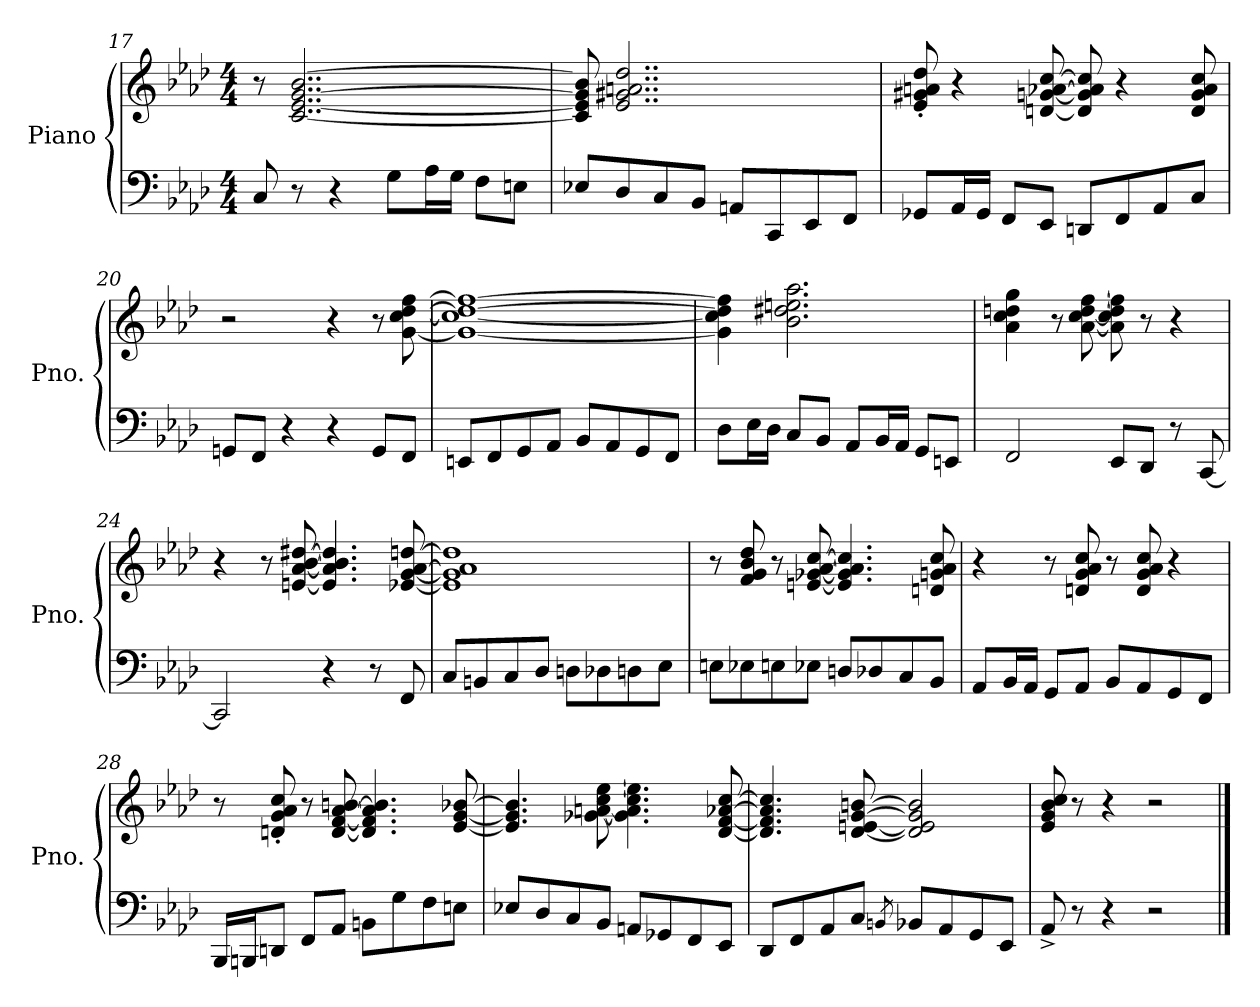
**kern	**kern
*part1	*part1
*staff2	*staff1
*I"Piano	*
*I'Pno.	*
!!LO:LB:g=z
*clefF4	*clefG2
*k[b-e-a-d-]	*k[b-e-a-d-]
*M4/4	*M4/4
=17	=17
8C/	8r
8r	[2..c/ [2..e-/ [2..g/ [2..b-/
4r	.
8G\L	.
16A-\L	.
16G\JJ	.
8F\L	.
8En\J	.
=18	=18
8E-X/L	8c/] 8e-/] 8g/] 8b-/]
8D-/	2..e-/ 2..g#X/ 2..an/ 2..dd-/
8C/	.
8BB-/J	.
8AAn/L	.
8CC/	.
8EE-/	.
8FF/J	.
!!LO:PB:g=z
=19	=19
8GG-X/L	8e-/' 8g#X/' 8an/' 8dd-/'
16AA-/L	4r
16GG-/JJ	.
8FF/L	.
8EE-/J	[8dn/ [8gn/ [8a-X/ [8cc/
8DDn/L	8d/] 8g/] 8a-/] 8cc/]
8FF/	4r
8AA-/	.
8C/J	8d/ 8g/ 8a-/ 8cc/
=20	=20
8GGn/L	2r
8FF/J	.
4r	.
4r	4r
8GG/L	8r
8FF/J	[8g\ [8cc\ [8dd-\ [8ff\
!!LO:LB:g=z
=21	=21
8EEn/L	1g_ 1cc_ 1dd-_ 1ff_
8FF/	.
8GG/	.
8AA-/J	.
8BB-/L	.
8AA-/	.
8GG/	.
8FF/J	.
=22	=22
8D-\L	4g\] 4cc\] 4dd-\] 4ff\]
16E-\L	.
16D-\JJ	.
8C/L	2.b-\ 2.dd#X\ 2.een\ 2.aa-\
8BB-/J	.
8AA-/L	.
16BB-/L	.
16AA-/JJ	.
8GG/L	.
8EEn/J	.
!!LO:LB:g=z
=23	=23
2FF/	4a-\ 4cc\ 4ddn\ 4gg\
.	8r
.	[8a-\ [8cc\ [8dd\ [8ff\
8EE-/L	8a-\] 8cc\] 8dd\] 8ff\]
8DD-/J	8r
8r	4r
[8CC/	.
=24	=24
2CC/]	4r
.	8r
.	[8en/ [8a-/ [8b-/ [8dd#X/
4r	4.e/] 4.a-/] 4.b-/] 4.dd#/]
8r	.
8FF/	[8e-X/ [8g/ [8a-/ [8ddn/
!!LO:LB:g=z
=25	=25
8C/L	1e-] 1g] 1a-] 1dd]
8BBn/	.
8C/	.
8D-/J	.
8Dn\L	.
8D-X\	.
8Dn\	.
8E-\J	.
=26	=26
8En\L	8r
8E-X\	8f/ 8g/ 8b-/ 8dd-/
8En\	8r
8E-X\J	[8en/ [8g-X/ [8a-/ [8cc/
8Dn/L	4.e/] 4.g-/] 4.a-/] 4.cc/]
8D-X/	.
8C/	.
8BB-/J	8dn/ 8gn/ 8a-/ 8cc/
!!LO:LB:g=z
=27	=27
8AA-/L	4r
16BB-/L	.
16AA-/JJ	.
8GG/L	8r
8AA-/J	8dn/ 8g/ 8a-/ 8cc/
8BB-/L	8r
8AA-/	8d/ 8g/ 8a-/ 8cc/
8GG/	4r
8FF/J	.
=28	=28
16BBB-/LL	8r
16BBBn/J	.
8DDn/J	8dn/' 8g/' 8a-/' 8cc/'
8FF/L	8r
8AA-/J	[8d/ [8f/ [8a-/ [8bn/
8BBn\L	4.d/] 4.f/] 4.a-/] 4.b/]
8G\	.
8F\	.
8En\J	[8e-/ [8g/ [8b-X/
!!LO:PB:g=z
=29	=29
8E-X/L	4.e-/] 4.g/] 4.b-/]
8D-/	.
8C/	.
8BB-/J	[8g-X\ [8an\ [8cc\ [8ee-\
8AAn/L	4.g-\] 4.a\] 4.cc\] 4.ee-\]
8GG-X/	.
8FF/	.
8EE-/J	[8d-/ [8f/ [8a-X/ [8cc/
=30	=30
8DD-/L	4.d-/] 4.f/] 4.a-/] 4.cc/]
8FF/	.
8AA-/	.
8C/J	[8d-/ [8en/ [8g/ [8bn/
8qBBn/	.
8BB-X/L	2d-/] 2e/] 2g/] 2b/]
8AA-/	.
8GG/	.
8EE-/J	.
!!LO:LB:g=z
=31	=31
8AA-^/	8e-/ 8g/ 8b-/ 8cc/
8r	8r
4r	4r
2r	2r
==	==
*-	*-
